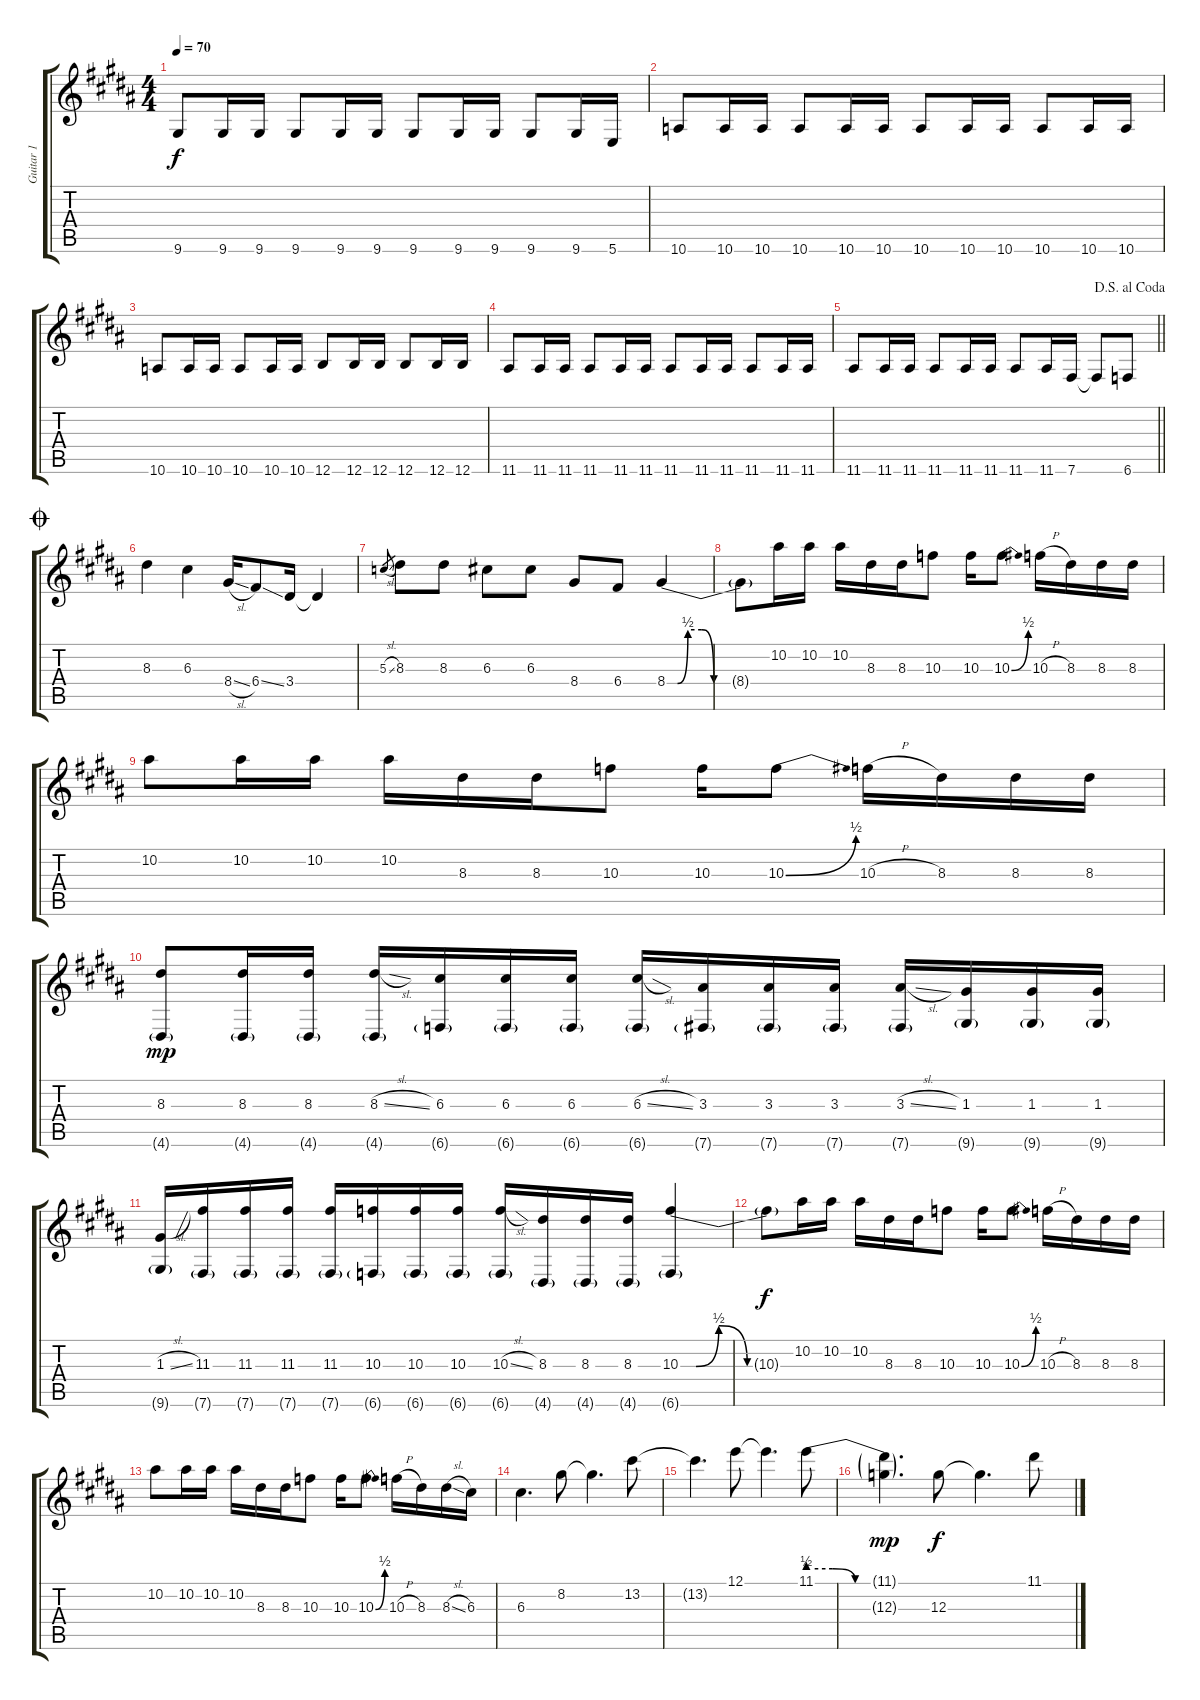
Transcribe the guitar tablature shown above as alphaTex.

\track ("Guitar 1" "Guitar 1") {instrument distortionguitar}
\staff {score tabs}
\tuning (E4 C4 G3 C3 G2 B1) {hide}
\ts (4 4)
\tempo 70
\clef g2
\ks b
9.6.8{dy f} 9.6.16 9.6.16 9.6.8 9.6.16 9.6.16 9.6.8 9.6.16 9.6.16 9.6.8 9.6.16 5.6.16 |
10.6.8 10.6.16 10.6.16 10.6.8 10.6.16 10.6.16 10.6.8 10.6.16 10.6.16 10.6.8 10.6.16 10.6.16 |
10.6.8 10.6.16 10.6.16 10.6.8 10.6.16 10.6.16 12.6.8 12.6.16 12.6.16 12.6.8 12.6.16 12.6.16 |
11.6.8 11.6.16 11.6.16 11.6.8 11.6.16 11.6.16 11.6.8 11.6.16 11.6.16 11.6.8 11.6.16 11.6.16 |
\jump dalsegnoalcoda
\barLineRight lightlight
11.6.8 11.6.16 11.6.16 11.6.8 11.6.16 11.6.16 11.6.8 11.6.16 7.6.16 7.6{t}.8 6.6.8 |
\jump coda
8.3.4 6.3.4 8.4{sl}.16 6.4{ss}.8 3.4.16 3.4{t}.4 |
5.3{sl}.8{gr} 8.3.8 8.3.8 6.3.8 6.3.8 8.4.8 6.4.8 8.4{be (custom 0 0 6 0 12 2 20 2 27 0 45 0 60 0)}.4 |
8.4{t}.8 10.2.16 10.2.16 10.2.16 8.3.16 8.3.16 10.3.8 10.3.16 10.3{be (bend 0 0 60 2)}.8 10.3{h}.16 8.3.16 8.3.16 8.3.16 |
10.2.8 10.2.16 10.2.16 10.2.16 8.3.16 8.3.16 10.3.8 10.3.16 10.3{be (bend 0 0 60 2)}.8 10.3{h}.16 8.3.16 8.3.16 8.3.16 |
(8.3 4.6{g}).8{dy mp} (8.3 4.6{g}).16 (8.3 4.6{g}).16 (8.3{sl} 4.6{g}).16 (6.3 6.6{g}).16 (6.3 6.6{g}).16 (6.3 6.6{g}).16 (6.3{sl} 6.6{g}).16 (3.3 7.6{g}).16 (3.3 7.6{g}).16 (3.3 7.6{g}).16 (3.3{sl} 7.6{g}).16 (1.3 9.6{g}).16 (1.3 9.6{g}).16 (1.3 9.6{g}).16 |
(1.3{sl} 9.6{g}).16 (11.3 7.6{g}).16 (11.3 7.6{g}).16 (11.3 7.6{g}).16 (11.3 7.6{g}).16 (10.3 6.6{g}).16 (10.3 6.6{g}).16 (10.3 6.6{g}).16 (10.3{sl} 6.6{g}).16 (8.3 4.6{g}).16 (8.3 4.6{g}).16 (8.3 4.6{g}).16 (10.3{be (custom 0 0 8 0 20 2 35 0 60 0)} 6.6{g}).4 |
10.3{t}.8{dy f} 10.2.16 10.2.16 10.2.16 8.3.16 8.3.16 10.3.8 10.3.16 10.3{be (bend 0 0 60 2)}.8 10.3{h}.16 8.3.16 8.3.16 8.3.16 |
10.2.8 10.2.16 10.2.16 10.2.16 8.3.16 8.3.16 10.3.8 10.3.16 10.3{be (bend 0 0 60 2)}.8 10.3{h}.16 8.3.16 8.3{sl}.16 6.3.16 |
6.3.4{d} 8.2.8 8.2{t}.4{d} 13.2.8 |
13.2{t}.4{d} 12.1.8 12.1{t}.4{d} 11.1{be (custom 0 2 12 2 23 0 60 0)}.8 |
(11.1{t} 12.3{g}).4{d dy mp} 12.3.8{dy f} 12.3{t}.4{d} 11.1.8
